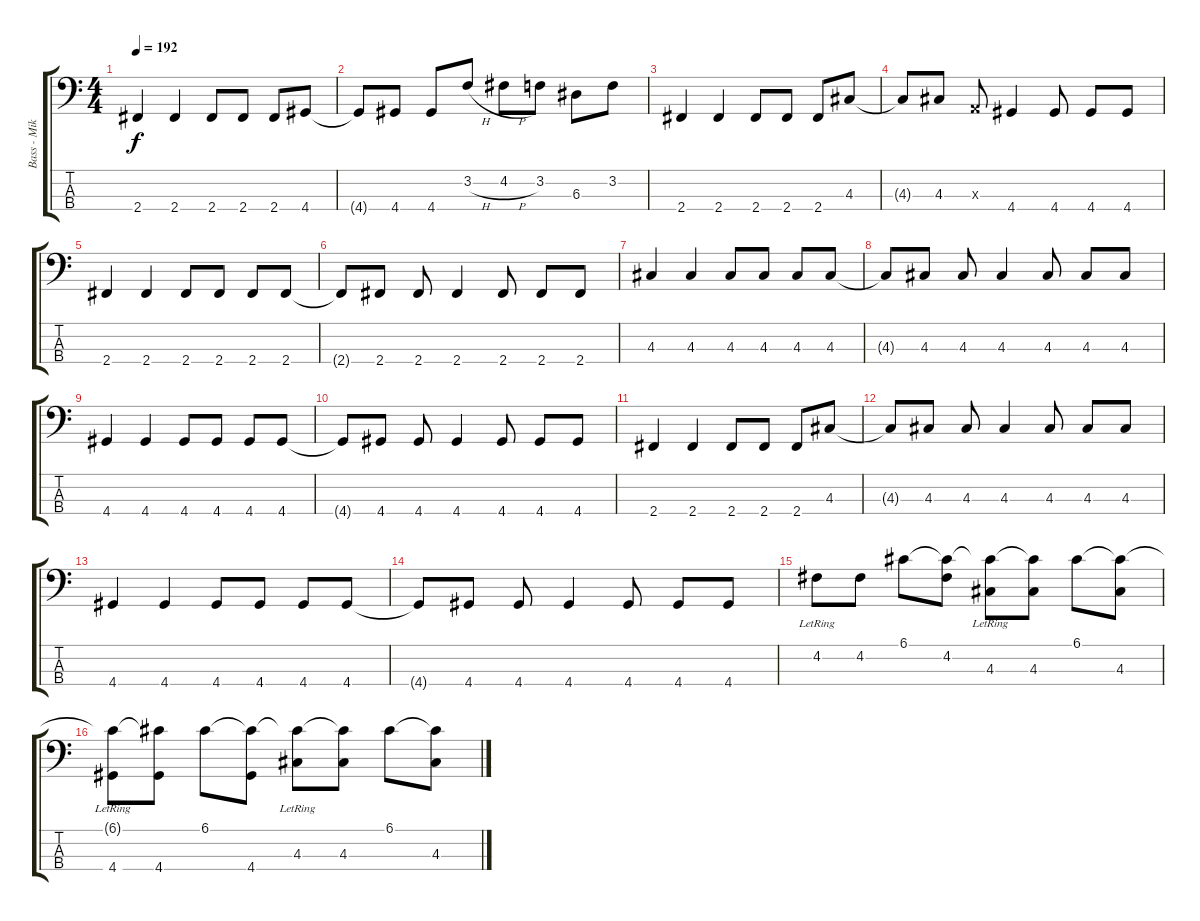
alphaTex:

\track ("Bass - Mike Dirnt" "Bass - Mik") {instrument electricbassfinger}
\staff {score tabs}
\tuning (G2 D2 A1 E1) {hide}
\ts (4 4)
\tempo 192
\clef f4
\ks c
2.4.4{dy f} 2.4.4 2.4.8 2.4.8 2.4.8 4.4.8 |
4.4{t}.8 4.4.8 4.4.8 3.2{h}.8 4.2{h}.8 3.2.8 6.3.8 3.2.8 |
2.4.4 2.4.4 2.4.8 2.4.8 2.4.8 4.3.8 |
4.3{t}.8 4.3.8 0.3{x}.8 4.4.4 4.4.8 4.4.8 4.4.8 |
2.4.4 2.4.4 2.4.8 2.4.8 2.4.8 2.4.8 |
2.4{t}.8 2.4.8 2.4.8 2.4.4 2.4.8 2.4.8 2.4.8 |
4.3.4 4.3.4 4.3.8 4.3.8 4.3.8 4.3.8 |
4.3{t}.8 4.3.8 4.3.8 4.3.4 4.3.8 4.3.8 4.3.8 |
4.4.4 4.4.4 4.4.8 4.4.8 4.4.8 4.4.8 |
4.4{t}.8 4.4.8 4.4.8 4.4.4 4.4.8 4.4.8 4.4.8 |
2.4.4 2.4.4 2.4.8 2.4.8 2.4.8 4.3.8 |
4.3{t}.8 4.3.8 4.3.8 4.3.4 4.3.8 4.3.8 4.3.8 |
4.4.4 4.4.4 4.4.8 4.4.8 4.4.8 4.4.8 |
4.4{t}.8 4.4.8 4.4.8 4.4.4 4.4.8 4.4.8 4.4.8 |
4.2{lr}.8 4.2.8 6.1.8 (6.1{t} 4.2).8 (6.1{t} 4.3{lr}).8 (6.1{t} 4.3).8 6.1.8 (6.1{t} 4.3).8 |
(6.1{t} 4.4{lr}).8 (6.1{t} 4.4).8 6.1.8 (6.1{t} 4.4).8 (6.1{t} 4.3{lr}).8 (6.1{t} 4.3).8 6.1.8 (6.1{t} 4.3).8
